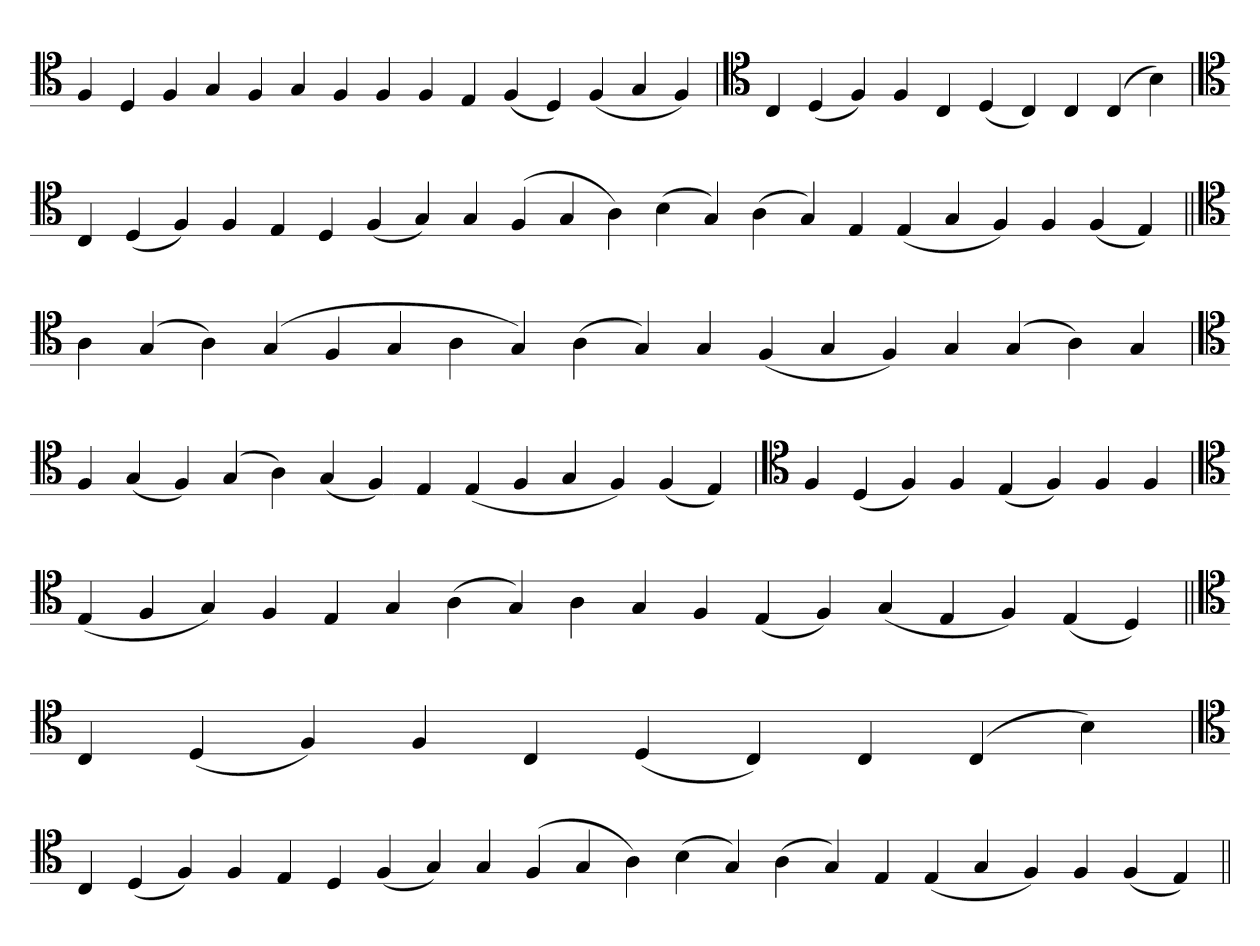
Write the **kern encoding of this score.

**kern
*part1
*staff1
*clefC4
=
4F
4D
4F
4G
4F
4G
4F
4F
4F
4E
(4F
4D)
(4F
4G
4F)
=
*clefC4
4C
(4D
4F)
4F
4C
(4D
4C)
4C
(4C
4B)
=`
*clefC4
4C
(4D
4F)
4F
4E
4D
(4F
4G)
4G
(4F
4G
4A)
(4B
4G)
(4A
4G)
4E
(4E
4G
4F)
4F
(4F
4E)
=||
*clefC4
4A
(4G
4A)
(4G
4F
4G
4A
4G)
(4A
4G)
4G
(4F
4G
4F)
4G
(4G
4A)
4G
=`
*clefC4
4F
(4G
4F)
(4G
4A)
(4G
4F)
4E
(4E
4F
4G
4F)
(4F
4E)
=
*clefC4
4F
(4D
4F)
4F
(4E
4F)
4F
4F
=`
*clefC4
(4E
4F
4G)
4F
4E
4G
(4A
4G)
4A
4G
4F
(4E
4F)
(4G
4E
4F)
(4E
4D)
=||
*clefC4
4C
(4D
4F)
4F
4C
(4D
4C)
4C
(4C
4B)
=`
*clefC4
4C
(4D
4F)
4F
4E
4D
(4F
4G)
4G
(4F
4G
4A)
(4B
4G)
(4A
4G)
4E
(4E
4G
4F)
4F
(4F
4E)
=||
*-
